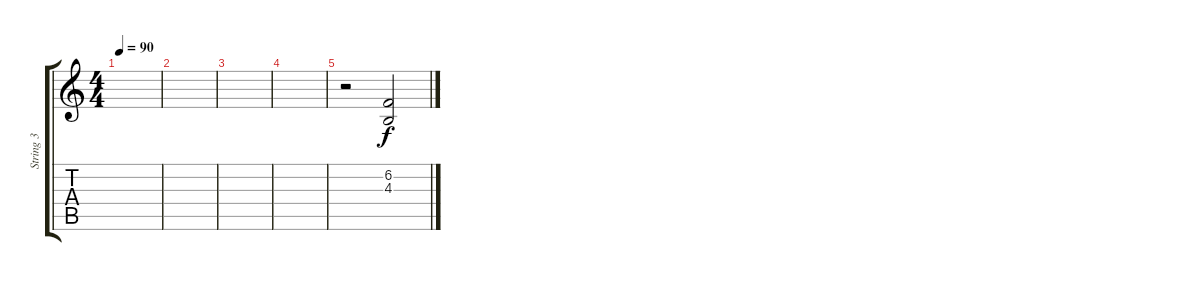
\track ("String 3" "String 3") {instrument reversecymbal}
\staff {score tabs}
\tuning (E4 B3 G3 D3 A2 E2) {hide}
\ts (4 4)
\tempo 90
\clef g2
\ks c
|
|
|
|
r.2 (6.2 4.3).2
